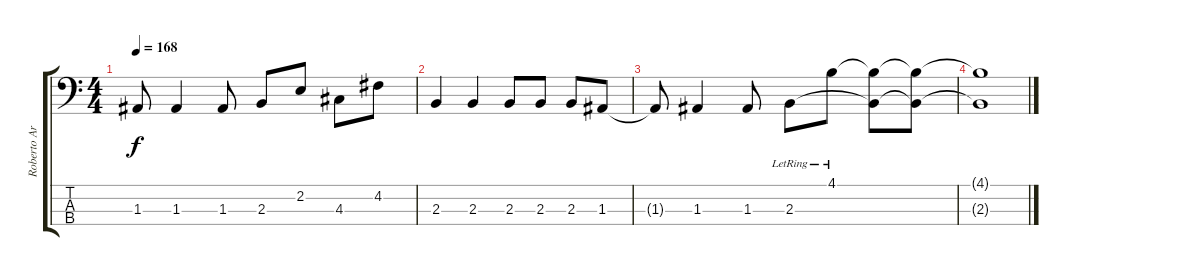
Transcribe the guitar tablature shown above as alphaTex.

\track ("Roberto Arancibia" "Roberto Ar") {instrument electricbassfinger}
\staff {score tabs}
\tuning (G2 D2 A1 E1) {hide}
\ts (4 4)
\tempo 168
\clef f4
\ks c
1.3{t}.8{dy f} 1.3.4 1.3.8 2.3.8 2.2.8 4.3.8 4.2.8 |
2.3.4 2.3.4 2.3.8 2.3.8 2.3.8 1.3.8 |
1.3{t}.8 1.3.4 1.3.8 2.3{lr}.8 4.1{lr}.8 (4.1{t} 2.3{t}).8 (4.1{t} 2.3{t}).8 |
(4.1{t} 2.3{t}).1
